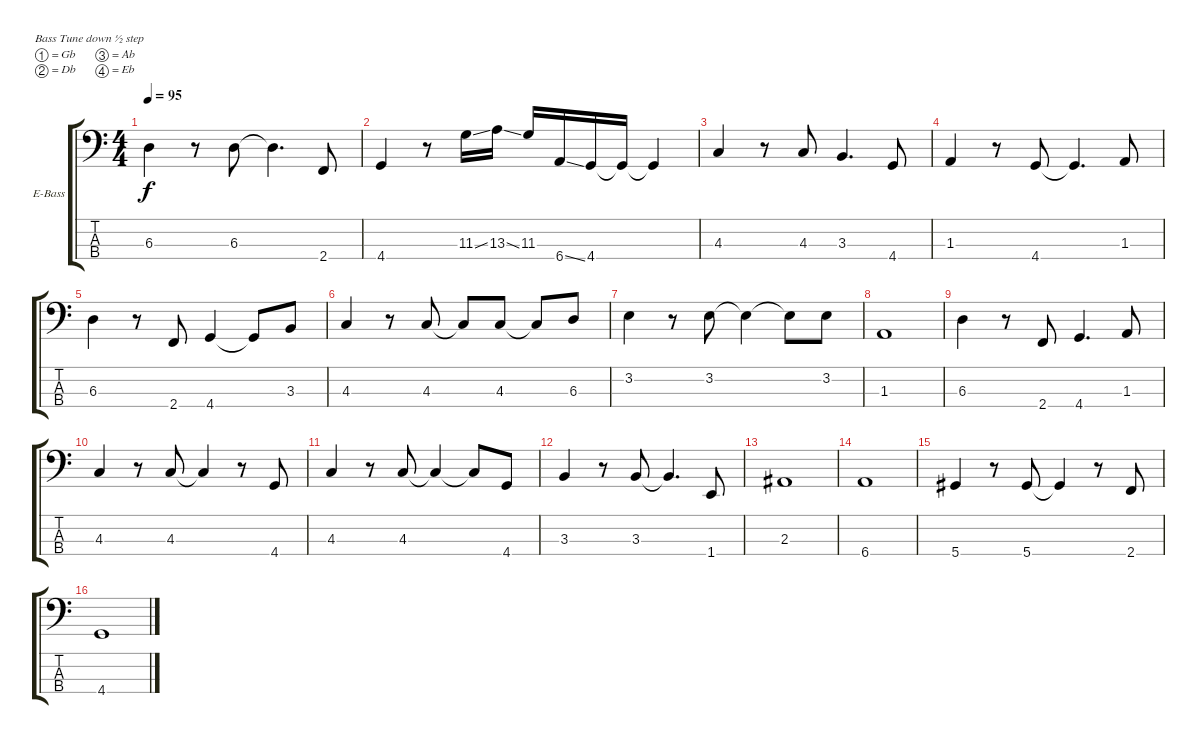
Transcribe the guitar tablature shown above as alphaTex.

\bracketExtendMode groupsimilarinstruments
\firstSystemTrackNameOrientation horizontal
\otherSystemsTrackNameOrientation horizontal
\track ("bass" "E-Bass") {instrument electricbassfinger}
\staff {score tabs}
\tuning (Gb2 Db2 Ab1 Eb1)
\ts (4 4)
\tempo 95
\clef f4
\ks c
6.3.4{dy f} r.8 6.3.8 6.3{t}.4{d} 2.4.8 |
4.4.4 r.8 11.3{ss}.16 13.3{ss}.16 11.3.16 6.4{ss}.16 4.4.16 4.4{t}.16 4.4{t}.4 |
4.3.4 r.8 4.3.8 3.3.4{d} 4.4.8 |
1.3.4 r.8 4.4.8 4.4{t}.4{d} 1.3.8 |
6.3.4 r.8 2.4.8 4.4.4 4.4{t}.8 3.3.8 |
4.3.4 r.8 4.3.8 4.3{t}.8 4.3.8 4.3{t}.8 6.3.8 |
3.2.4 r.8 3.2.8 3.2{t}.4 3.2{t}.8 3.2.8 |
1.3.1 |
6.3.4 r.8 2.4.8 4.4.4{d} 1.3.8 |
4.3.4 r.8 4.3.8 4.3{t}.4 r.8 4.4.8 |
4.3.4 r.8 4.3.8 4.3{t}.4 4.3{t}.8 4.4.8 |
3.3.4 r.8 3.3.8 3.3{t}.4{d} 1.4.8 |
2.3.1 |
6.4.1 |
5.4.4 r.8 5.4.8 5.4{t}.4 r.8 2.4.8 |
4.4.1
